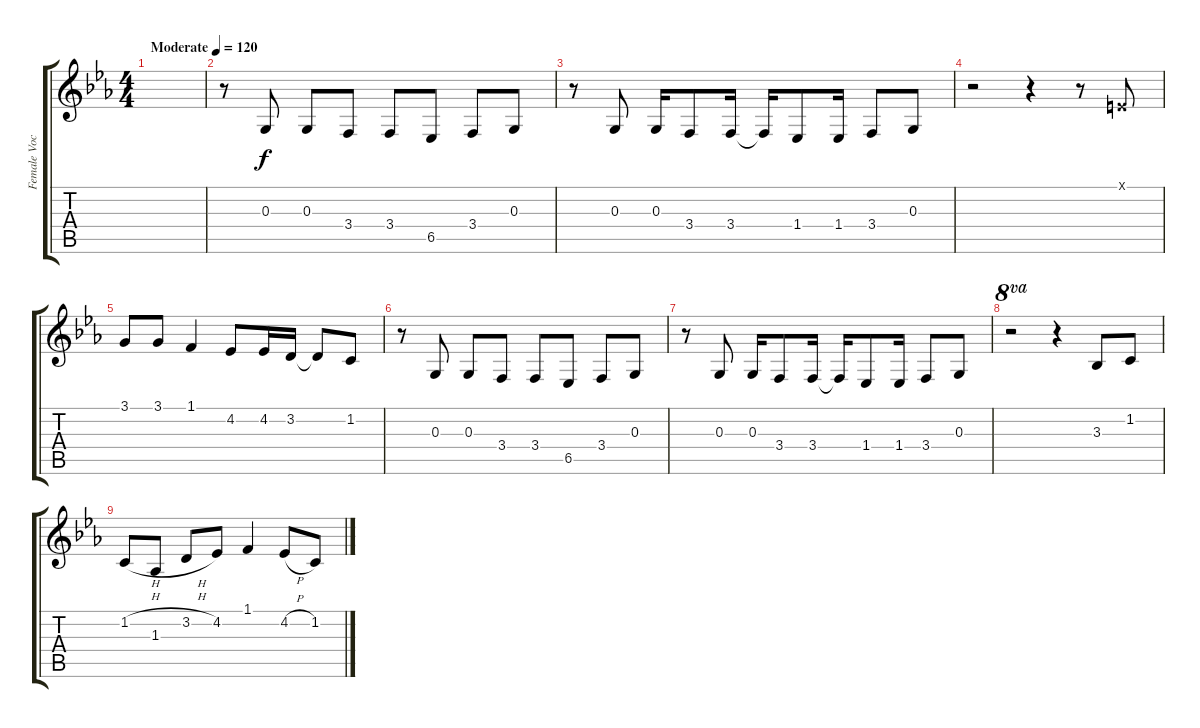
\track ("Female Vocal" "Female Voc") {instrument flute}
\staff {score tabs}
\tuning (E4 B3 G3 D3 A2 E2) {hide}
\ts (4 4)
\tempo (120 "Moderate")
\clef g2
\ks eb
|
r.8 0.3.8 0.3.8 3.4.8 3.4.8 6.5.8 3.4.8 0.3.8 |
r.8 0.3.8 0.3.16 3.4.8 3.4.16 3.4{t}.16 1.4.8 1.4.16 3.4.8 0.3.8 |
r.2 r.4 r.8 0.1{x}.8 |
3.1.8 3.1.8 1.1.4 4.2.8 4.2.16 3.2.16 3.2{t}.8 1.2.8 |
r.8 0.3.8 0.3.8 3.4.8 3.4.8 6.5.8 3.4.8 0.3.8 |
r.8 0.3.8 0.3.16 3.4.8 3.4.16 3.4{t}.16 1.4.8 1.4.16 3.4.8 0.3.8 |
r.2{ot 8va} r.4 3.3.8 1.2.8 |
1.2{h}.8 1.3.8 3.2{h}.8 4.2.8 1.1.4 4.2{h}.8 1.2.8
